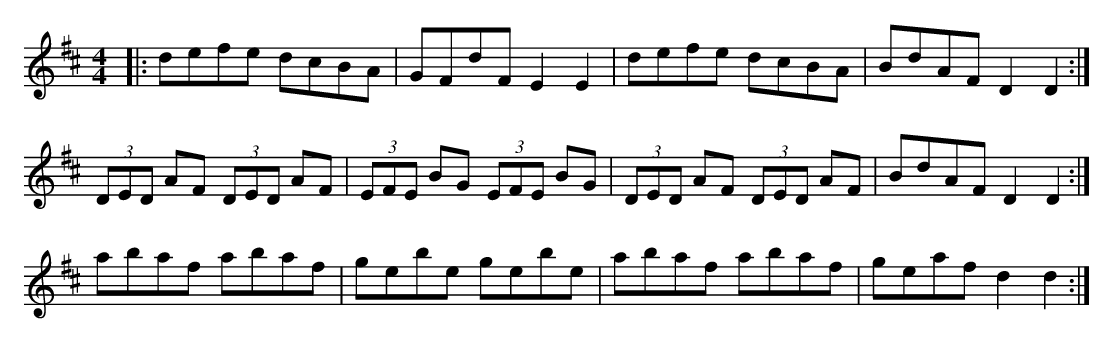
X:1
M:4/4
K:D
|:defe dcBA|GFdF E2 E2|defe dcBA|BdAF D2 D2:|
(3DED AF (3DED AF|(3EFE BG (3EFE BG|(3DED AF (3DED AF|BdAF D2 D2:|
abaf abaf|gebe gebe|abaf abaf|geaf d2 d2:|
